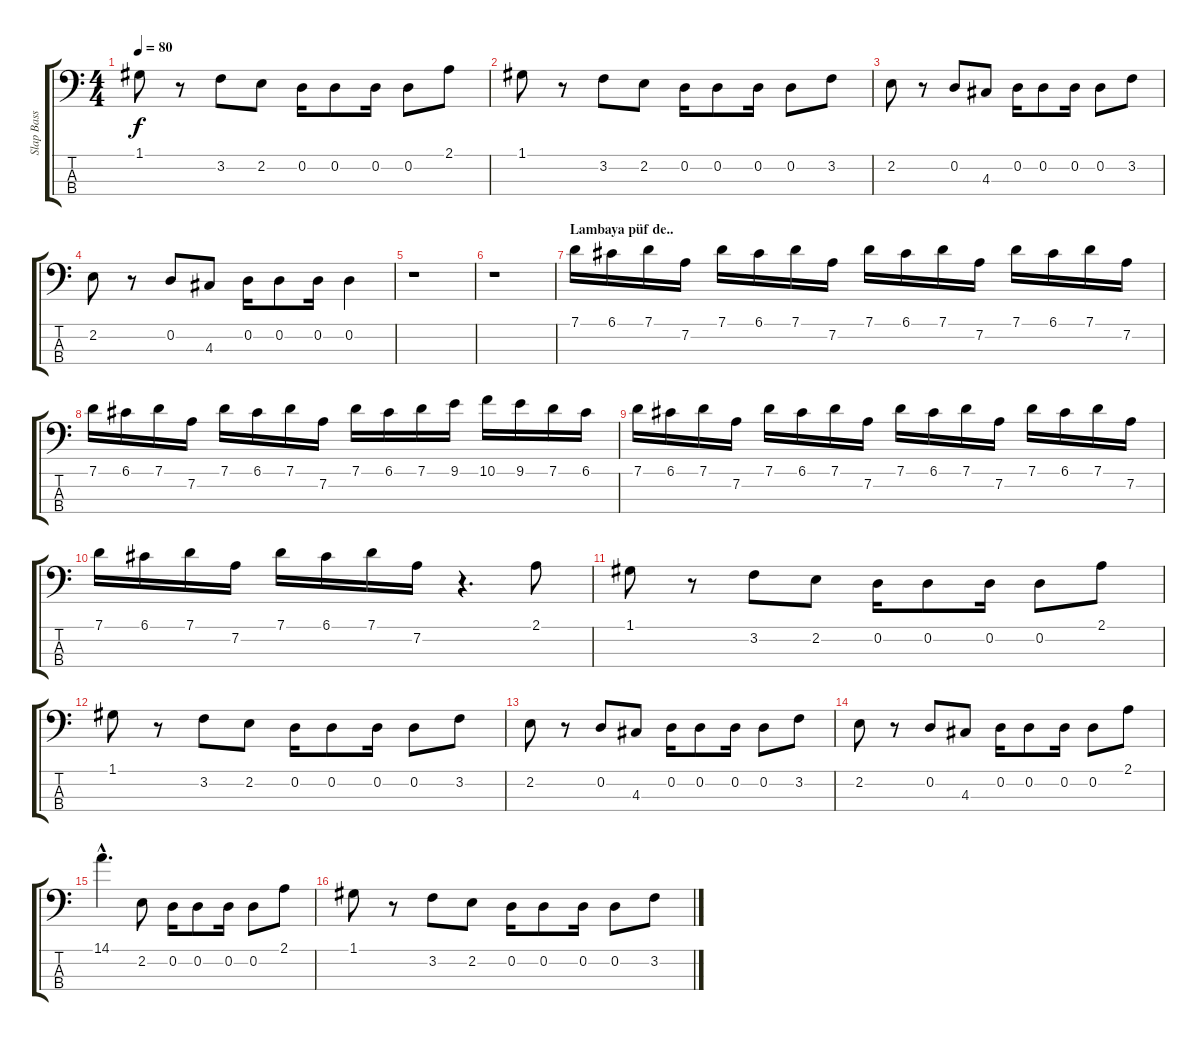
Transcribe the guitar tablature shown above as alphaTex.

\track ("Slap Bass" "Slap Bass") {instrument slapbass1}
\staff {score tabs}
\tuning (G2 D2 A1 E1) {hide}
\ts (4 4)
\tempo 80
\clef f4
\ks c
1.1.8{dy f} r.8 3.2.8 2.2.8 0.2.16 0.2.8 0.2.16 0.2.8 2.1.8 |
1.1.8 r.8 3.2.8 2.2.8 0.2.16 0.2.8 0.2.16 0.2.8 3.2.8 |
2.2.8 r.8 0.2.8 4.3.8 0.2.16 0.2.8 0.2.16 0.2.8 3.2.8 |
2.2.8 r.8 0.2.8 4.3.8 0.2.16 0.2.8 0.2.16 0.2.4 |
r.1 |
r.1 |
\section ("" "Lambaya püf de..")
7.1.16 6.1.16 7.1.16 7.2.16 7.1.16 6.1.16 7.1.16 7.2.16 7.1.16 6.1.16 7.1.16 7.2.16 7.1.16 6.1.16 7.1.16 7.2.16 |
7.1.16 6.1.16 7.1.16 7.2.16 7.1.16 6.1.16 7.1.16 7.2.16 7.1.16 6.1.16 7.1.16 9.1.16 10.1.16 9.1.16 7.1.16 6.1.16 |
7.1.16 6.1.16 7.1.16 7.2.16 7.1.16 6.1.16 7.1.16 7.2.16 7.1.16 6.1.16 7.1.16 7.2.16 7.1.16 6.1.16 7.1.16 7.2.16 |
7.1.16 6.1.16 7.1.16 7.2.16 7.1.16 6.1.16 7.1.16 7.2.16 r.4{d} 2.1.8 |
1.1.8 r.8 3.2.8 2.2.8 0.2.16 0.2.8 0.2.16 0.2.8 2.1.8 |
1.1.8 r.8 3.2.8 2.2.8 0.2.16 0.2.8 0.2.16 0.2.8 3.2.8 |
2.2.8 r.8 0.2.8 4.3.8 0.2.16 0.2.8 0.2.16 0.2.8 3.2.8 |
2.2.8 r.8 0.2.8 4.3.8 0.2.16 0.2.8 0.2.16 0.2.8 2.1.8 |
14.1{hac}.4{d} 2.2.8 0.2.16 0.2.8 0.2.16 0.2.8 2.1.8 |
1.1.8 r.8 3.2.8 2.2.8 0.2.16 0.2.8 0.2.16 0.2.8 3.2.8
